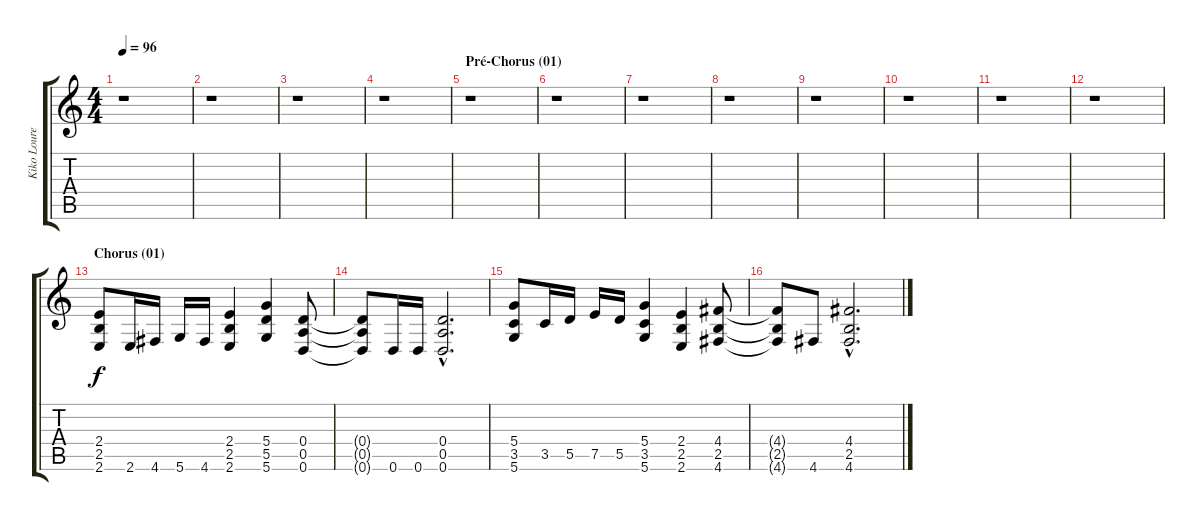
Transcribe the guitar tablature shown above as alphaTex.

\track ("Kiko Loureiro + Rafael Bittencourt" "Kiko Loure") {instrument distortionguitar}
\staff {score tabs}
\tuning (E4 B3 G3 D3 A2 D2) {hide}
\ts (4 4)
\tempo 96
\clef g2
\ks c
r.1{dy f} |
r.1 |
r.1 |
r.1 |
\section ("" "Pré-Chorus (01)")
r.1 |
r.1 |
r.1 |
r.1 |
r.1 |
r.1 |
r.1 |
r.1 |
\section ("" "Chorus (01)")
(2.4 2.5 2.6).8 2.6.16 4.6.16 5.6.16 4.6.16 (2.4 2.5 2.6).4 (5.4 5.5 5.6).4 (0.4 0.5 0.6).8 |
(0.4{t} 0.5{t} 0.6{t}).8 0.6.16 0.6.16 (0.4{hac} 0.5{hac} 0.6{hac}).2{d} |
(5.4 3.5 5.6).8 3.5.16 5.5.16 7.5.16 5.5.16 (5.4 3.5 5.6).4 (2.4 2.5 2.6).4 (4.4 2.5 4.6).8 |
(4.4{t} 2.5{t} 4.6{t}).8 4.6.8 (4.4{hac} 2.5{hac} 4.6{hac}).2{d}
